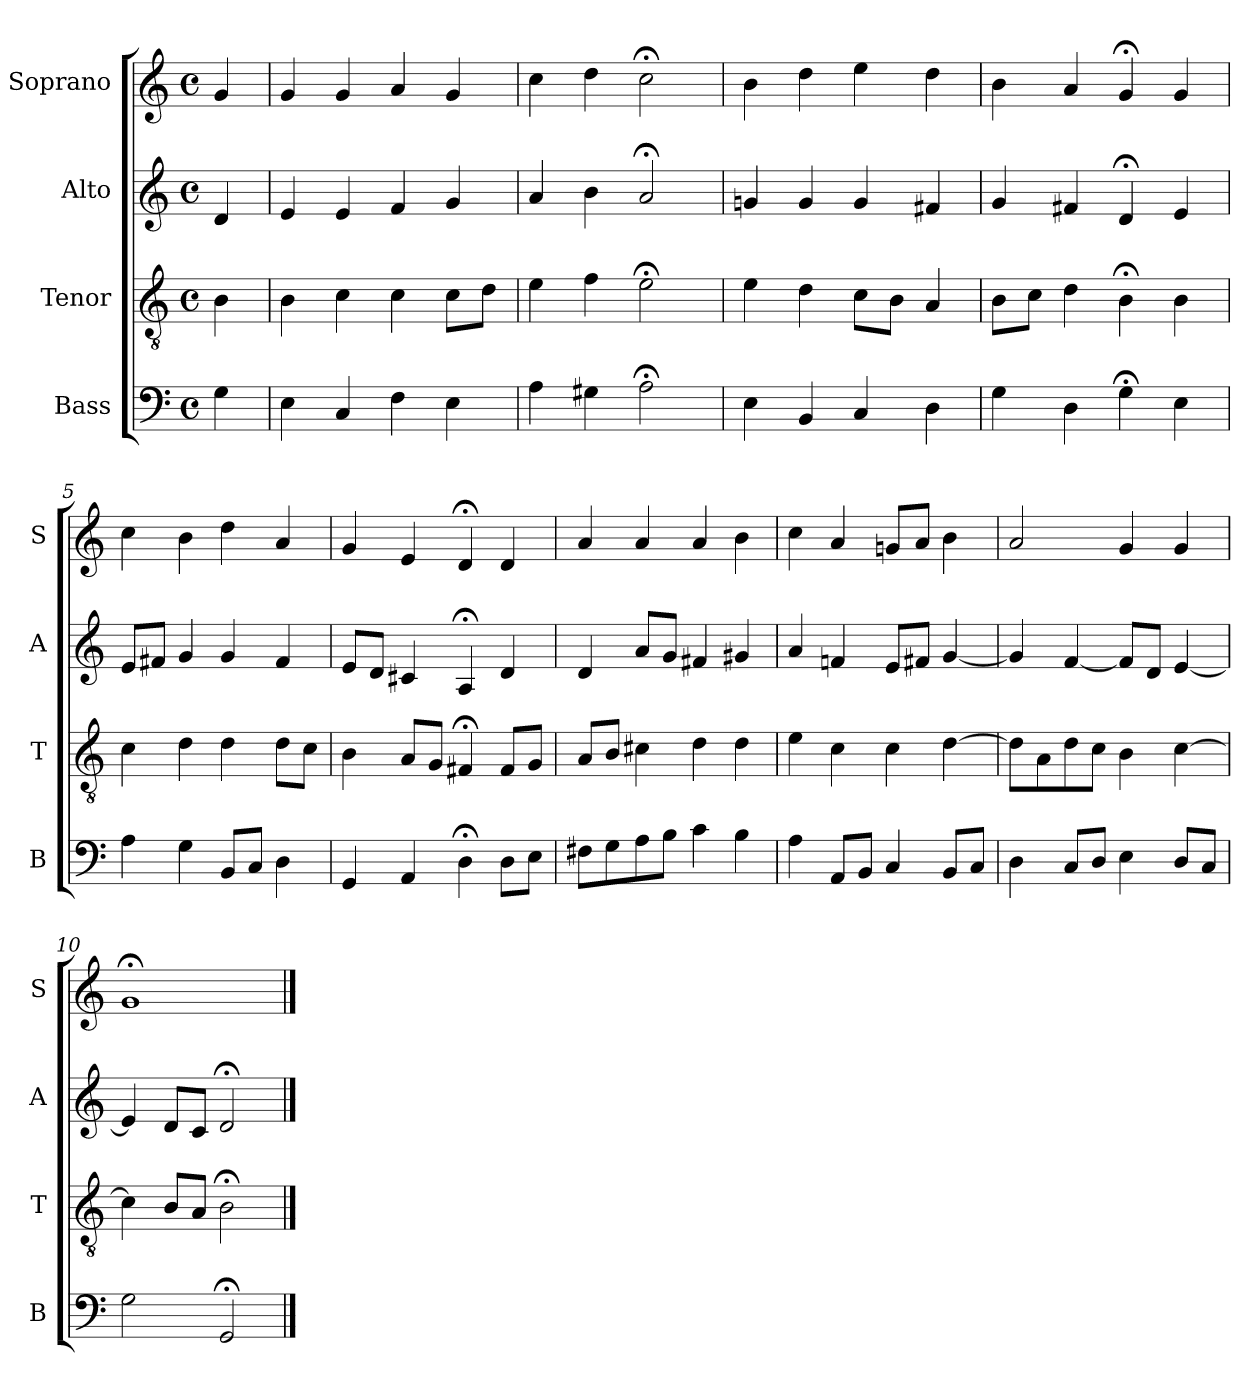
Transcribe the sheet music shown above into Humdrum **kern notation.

**kern	**kern	**kern	**kern
*part4	*part3	*part2	*part1
*staff4	*staff3	*staff2	*staff1
*I"Bass	*I"Tenor	*I"Alto	*I"Soprano
*I'B	*I'T	*I'A	*I'S
*clefF4	*clefGv2	*clefG2	*clefG2
*k[]	*k[]	*k[]	*k[]
*G:mix	*G:mix	*G:mix	*G:mix
*M4/4	*M4/4	*M4/4	*M4/4
*met(c)	*met(c)	*met(c)	*met(c)
*MM100	*MM100	*MM100	*MM100
=	=	=	=
4G	4B	4d	4g
=1	=1	=1	=1
4E	4B	4e	4g
4C	4c	4e	4g
4F	4c	4f	4a
4E	8cL	4g	4g
.	8dJ	.	.
=2	=2	=2	=2
4A	4e	4a	4cc
4G#X	4f	4b	4dd
2A;<	2e;<	2a;<	2cc;<
=3	=3	=3	=3
4E	4e	4gn	4b
4BB	4d	4g	4dd
4C	8cL	4g	4ee
.	8BJ	.	.
4D	4A	4f#X	4dd
=4	=4	=4	=4
4G	8BL	4g	4b
.	8cJ	.	.
4D	4d	4f#X	4a
4G;<	4B;<	4d;<	4g;<
4E	4B	4e	4g
=5	=5	=5	=5
4A	4c	8eL	4cc
.	.	8f#XJ	.
4G	4d	4g	4b
8BBL	4d	4g	4dd
8CJ	.	.	.
4D	8dL	4f#	4a
.	8cJ	.	.
=6	=6	=6	=6
4GG	4B	8eL	4g
.	.	8dJ	.
4AA	8AL	4c#X	4e
.	8GJ	.	.
4D;<	4F#X;<	4A;<	4d;<
8DL	8F#L	4d	4d
8EJ	8GJ	.	.
=7	=7	=7	=7
8F#XL	8AL	4d	4a
8G	8BJ	.	.
8A	4c#X	8aL	4a
8BJ	.	8gJ	.
4ci	4di	4f#Xi	4ai
4B	4d	4g#X	4b
=8	=8	=8	=8
4A	4e	4a	4cc
8AAL	4c	4fn	4a
8BBJ	.	.	.
4C	4c	8eL	8gnL
.	.	8f#XJ	8aJ
8BBL	[4d	[4g	4b
8CJ	.	.	.
=9	=9	=9	=9
4D	8dL]	4g]	2a
.	8A	.	.
8CL	8d	[4f	.
8DJ	8cJ	.	.
4E	4B	8fL]	4g
.	.	8dJ	.
8DL	[4c	[4e	4g
8CJ	.	.	.
=10	=10	=10	=10
2G	4c]	4e]	1g;<
.	8BL	8dL	.
.	8AJ	8cJ	.
2GG;<	2B;<	2d;<	.
==	==	==	==
*-	*-	*-	*-
